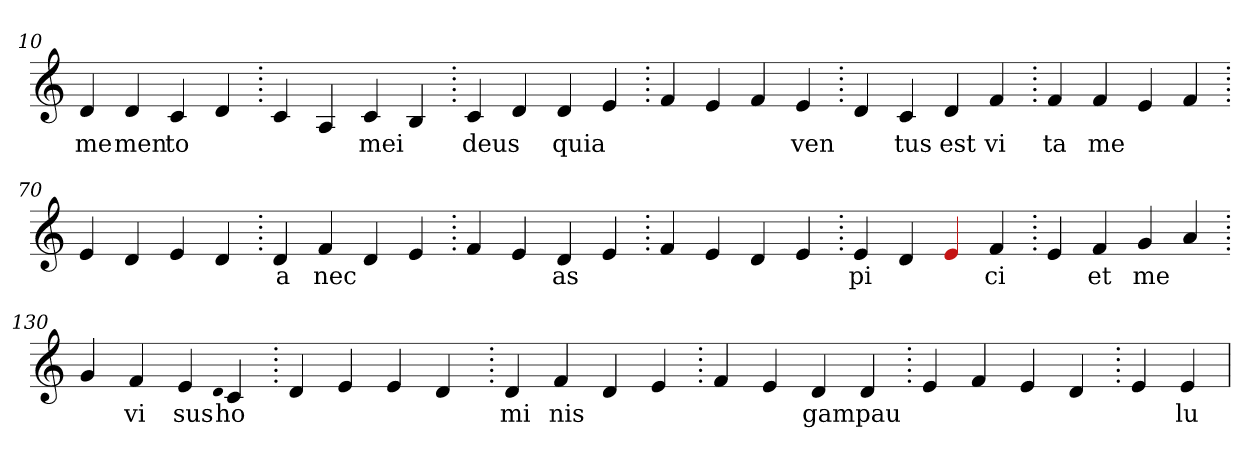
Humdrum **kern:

**kern	**text
*part1	*part1
*staff1	*staff1
*clefG2	*
=10.	=10.
4d	me
4d	men
4c	to
4d	.
=20.	=20.
4c	.
4A	.
4c	mei
4B	.
=30.	=30.
4c	deus
4d	.
4d	quia
4e	.
=40.	=40.
4f	.
4e	.
4f	.
4e	ven
=50.	=50.
4d	.
4c	tus
4d	est
4f	vi
=60.	=60.
4f	ta
4f	me
4e	.
4f	.
=70.	=70.
4e	.
4d	.
4e	.
4d	.
=80.	=80.
4d	a
4f	nec
4d	.
4e	.
=90.	=90.
4f	.
4e	.
4d	as
4e	.
=100.	=100.
4f	.
4e	.
4d	.
4e	.
=110.	=110.
4e	pi
4d	.
4Re	.
4f	ci
=120.	=120.
4e	.
4f	et
4g	me
4a	.
=130.	=130.
4g	.
4f	vi
4e	sus
qqd	.
4c	ho
=140.	=140.
4d	.
4e	.
4e	.
4d	.
=150.	=150.
4d	mi
4f	nis
4d	.
4e	.
=160.	=160.
4f	.
4e	.
4d	gam
4d	pau
=170.	=170.
4e	.
4f	.
4e	.
4d	.
=180.	=180.
4e	.
4e	lu
=	=
*-	*-
